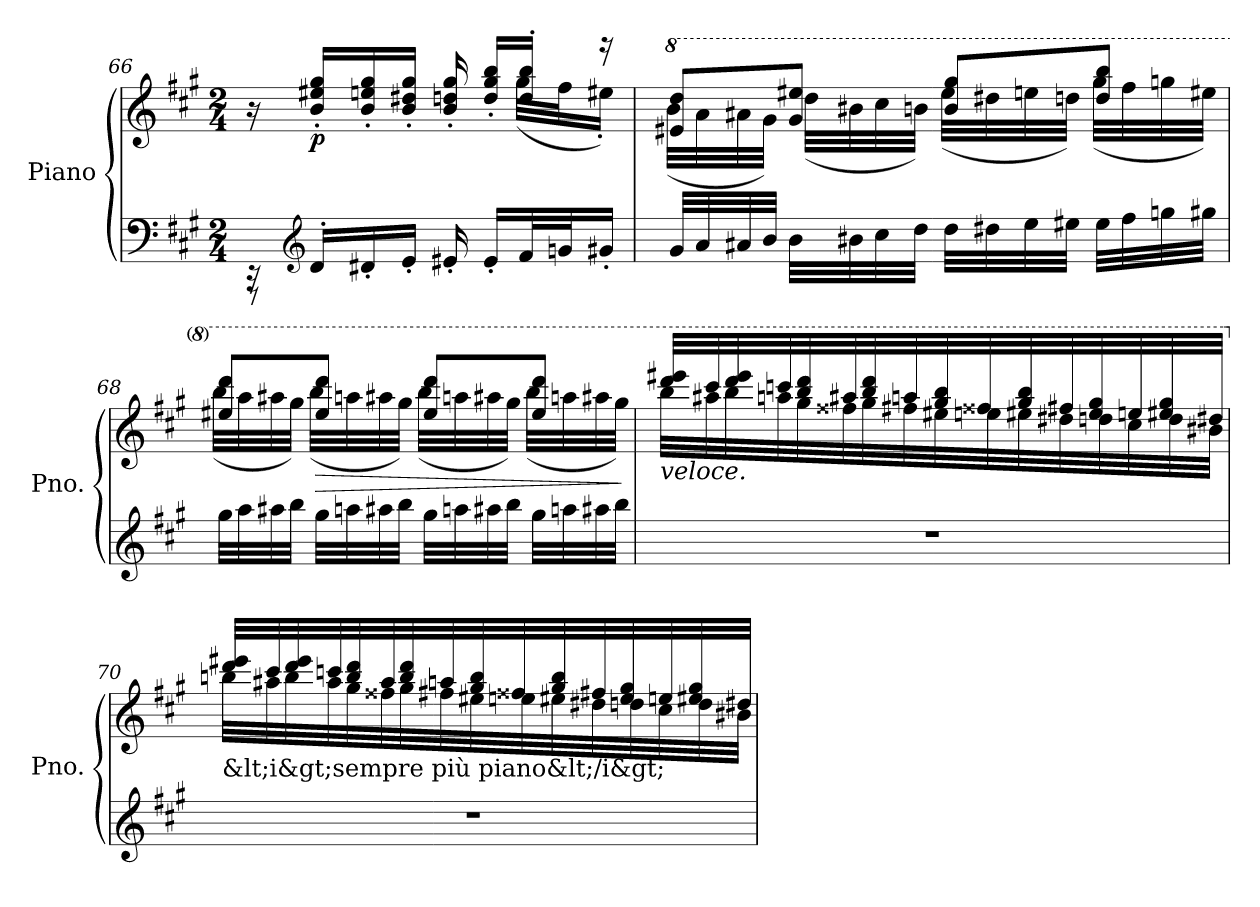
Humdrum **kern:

**kern	**kern	**dynam
*part1	*part1	*part1
*staff2	*staff1	*staff1/2
*I"Piano	*	*
*I'Pno.	*	*
*clefF4	*clefG2	*
*k[f#c#g#]	*k[f#c#g#]	*
*M2/4	*M2/4	*
=66	=66	=66
*^	*^	*
16rEE	8rAAA	16r	4.ryy	.
*clefG2	*	*	*	*
!	!	!	!	!LO:DY:b
16d'/LL	.	16b/' 16ee#X/' 16gg#/'LL	.	p
16d#X'/	4.ryy	16b/' 16een/' 16gg#/'	.	.
16e'/JJ	.	16b/' 16dd#X/' 16gg#/'JJ	.	.
16e#X'/	.	16b/' 16ddn/' 16gg#/'	.	.
16e#'/LL	.	16dd/' 16gg#/' 16bb/'LL	.	.
32f#/L	.	16dd/' 16bb/'JJ	(>32gg#\LLL	.
32gn/J	.	.	32ff#\J	.
16g#X'/JJ	.	16rggg	16ee#X'\JJ)	.
*v	*v	*	*	*
!!LO:PB:g=z	!!
=67	=67	=67	=67
*	*8va	*	*
32g#/LLL	8ee#X/ 8ddd/L	(>32bb\LLL	.
32a/	.	32aa\	.
32a#X/	.	32aa#X\	.
32b/JJJ	.	32gg#\JJJ)	.
32b\LLL	8gg#/ 8eee#X/J	(>32ddd\LLL	.
32b#X\	.	32bb#X\	.
32cc#\	.	32ccc#\	.
32dd\JJJ	.	32bbn\JJJ)	.
32dd\LLL	8bb/ 8ggg#/L	(>32eee#\LLL	.
32dd#X\	.	32ddd#X\	.
32ee\	.	32eeen\	.
32ee#X\JJJ	.	32dddn\JJJ)	.
32ee#\LLL	8ddd/ 8bbb/J	(>32ggg#\LLL	.
32ff#\	.	32fff#\	.
32ggn\	.	32gggn\	.
32gg#X\JJJ	.	32eee#X\JJJ)	.
!!LO:LB:g=z	!!
=68	=68	=68	=68
32gg#\LLL	8eee#X/ 8dddd/L	(>32bbb\LLL	.
32aa\	.	32aaa\	.
32aa#X\	.	32aaa#X\	.
32bb\JJJ	.	32ggg#\JJJ)	.
!	!	!	!LO:HP:b
32gg#\LLL	8eee#/ 8dddd/J	(>32bbb\LLL	>
32aan\	.	32aaan\	.
32aa#X\	.	32aaa#X\	.
32bb\JJJ	.	32ggg#\JJJ)	.
32gg#\LLL	8eee#/ 8dddd/L	(>32bbb\LLL	.
32aan\	.	32aaan\	.
32aa#X\	.	32aaa#X\	.
32bb\JJJ	.	32ggg#\JJJ)	.
32gg#\LLL	8eee#/ 8dddd/J	(>32bbb\LLL	.
32aan\	.	32aaan\	.
32aa#X\	.	32aaa#X\	.
32bb\JJJ	.	32ggg#\JJJ)	.
*	*v	*v	*
.	.	]
!!LO:LB:g=z
=69	=69	=69
*	*^	*
!	!LO:TX:b:i:t=veloce.	!	!
2r	32bbb\LLL	32dddd/ 32eeee#X/LLL	.
.	32aaa#X\	32cccc#/	.
.	32bbb\	32dddd/ 32eeee#/	.
.	32aaan\	32ccccn/	.
.	32ggg#\	32bbb/ 32dddd/	.
.	32fff##X\	32aaa#X/	.
.	32ggg#\	32bbb/ 32dddd/	.
.	32fff#X\	32aaan/	.
.	32eee#X\	32ggg#/ 32bbb/	.
.	32eeen\	32fff##X/	.
.	32eee#X\	32ggg#/ 32bbb/	.
.	32ddd#X\	32fff#X/	.
.	32dddn\	32eee#/ 32ggg#/	.
.	32ccc#\	32eeen/	.
.	32ddd\	32eee#X/ 32ggg#/	.
.	32bb#X\JJJ	32ddd#X/JJJ	.
!!LO:LB:g=z	!!
=70	=70	=70	=70
*	*X8va	*	*
!	!LO:TX:b:t=&amp;lt;i&amp;gt;sempre più piano&amp;lt;/i&amp;gt;	!	!
2r	32bbn\LLL	32ddd/ 32eee#X/LLL	.
.	32aa#X\	32ccc#/	.
.	32bb\	32ddd/ 32eee#/	.
.	32aa#\	32cccn/	.
.	32gg#\	32bb/ 32ddd/	.
.	32ff##X\	32aa#/	.
.	32gg#\	32bb/ 32ddd/	.
.	32ff#X\	32aan/	.
.	32ee#X\	32gg#/ 32bb/	.
.	32een\	32ff##X/	.
.	32ee#X\	32gg#/ 32bb/	.
.	32dd#X\	32ff#X/	.
.	32ddn\	32ee#/ 32gg#/	.
.	32cc#\	32een/	.
.	32dd\	32ee#X/ 32gg#/	.
.	32b#X\JJJ	32dd#X/JJJ	.
*	*v	*v	*
=	=	=
*-	*-	*-
